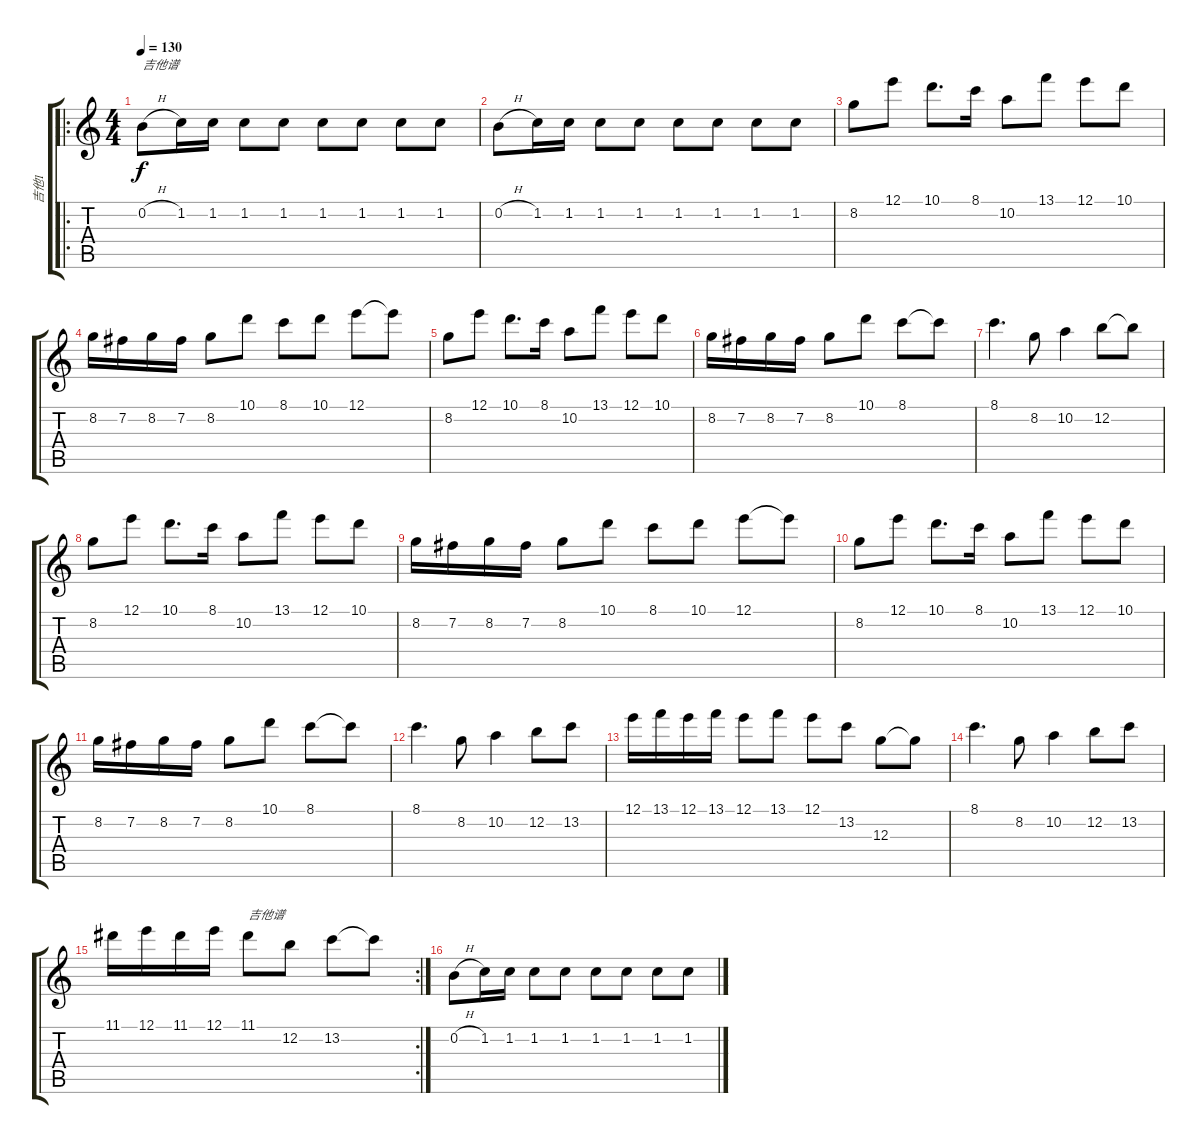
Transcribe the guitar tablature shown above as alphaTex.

\track ("吉他1" "吉他1") {instrument distortionguitar}
\staff {score tabs}
\tuning (E4 B3 G3 D3 A2 E2) {hide}
\ro
\ts (4 4)
\tempo 130
\clef g2
\ks c
0.2{h}.8{txt "吉他谱" dy f instrument distortionguitar} 1.2.16 1.2.16 1.2.8 1.2.8 1.2.8 1.2.8 1.2.8 1.2.8 |
0.2{h}.8 1.2.16 1.2.16 1.2.8 1.2.8 1.2.8 1.2.8 1.2.8 1.2.8 |
8.2.8 12.1.8 10.1.8{d} 8.1.16 10.2.8 13.1.8 12.1.8 10.1.8 |
8.2.16 7.2.16 8.2.16 7.2.16 8.2.8 10.1.8 8.1.8 10.1.8 12.1.8 12.1{t}.8 |
8.2.8 12.1.8 10.1.8{d} 8.1.16 10.2.8 13.1.8 12.1.8 10.1.8 |
8.2.16 7.2.16 8.2.16 7.2.16 8.2.8 10.1.8 8.1.8 8.1{t}.8 |
8.1.4{d instrument violin} 8.2.8 10.2.4 12.2.8 12.2{t}.8 |
8.2.8{instrument electricguitarjazz} 12.1.8 10.1.8{d} 8.1.16 10.2.8 13.1.8 12.1.8 10.1.8 |
8.2.16 7.2.16 8.2.16 7.2.16 8.2.8 10.1.8 8.1.8 10.1.8 12.1.8 12.1{t}.8 |
8.2.8 12.1.8 10.1.8{d} 8.1.16 10.2.8 13.1.8 12.1.8 10.1.8 |
8.2.16 7.2.16 8.2.16 7.2.16 8.2.8 10.1.8 8.1.8 8.1{t}.8 |
8.1.4{d instrument distortionguitar} 8.2.8 10.2.4 12.2.8 13.2.8 |
12.1.16 13.1.16 12.1.16 13.1.16 12.1.8 13.1.8 12.1.8 13.2.8 12.3.8 12.3{t}.8 |
8.1.4{d instrument overdrivenguitar} 8.2.8 10.2.4 12.2.8 13.2.8 |
\rc 2
11.1.16 12.1.16 11.1.16 12.1.16 11.1.8{txt "吉他谱"} 12.2.8 13.2.8 13.2{t}.8 |
0.2{h}.8 1.2.16 1.2.16 1.2.8 1.2.8 1.2.8 1.2.8 1.2.8 1.2.8
